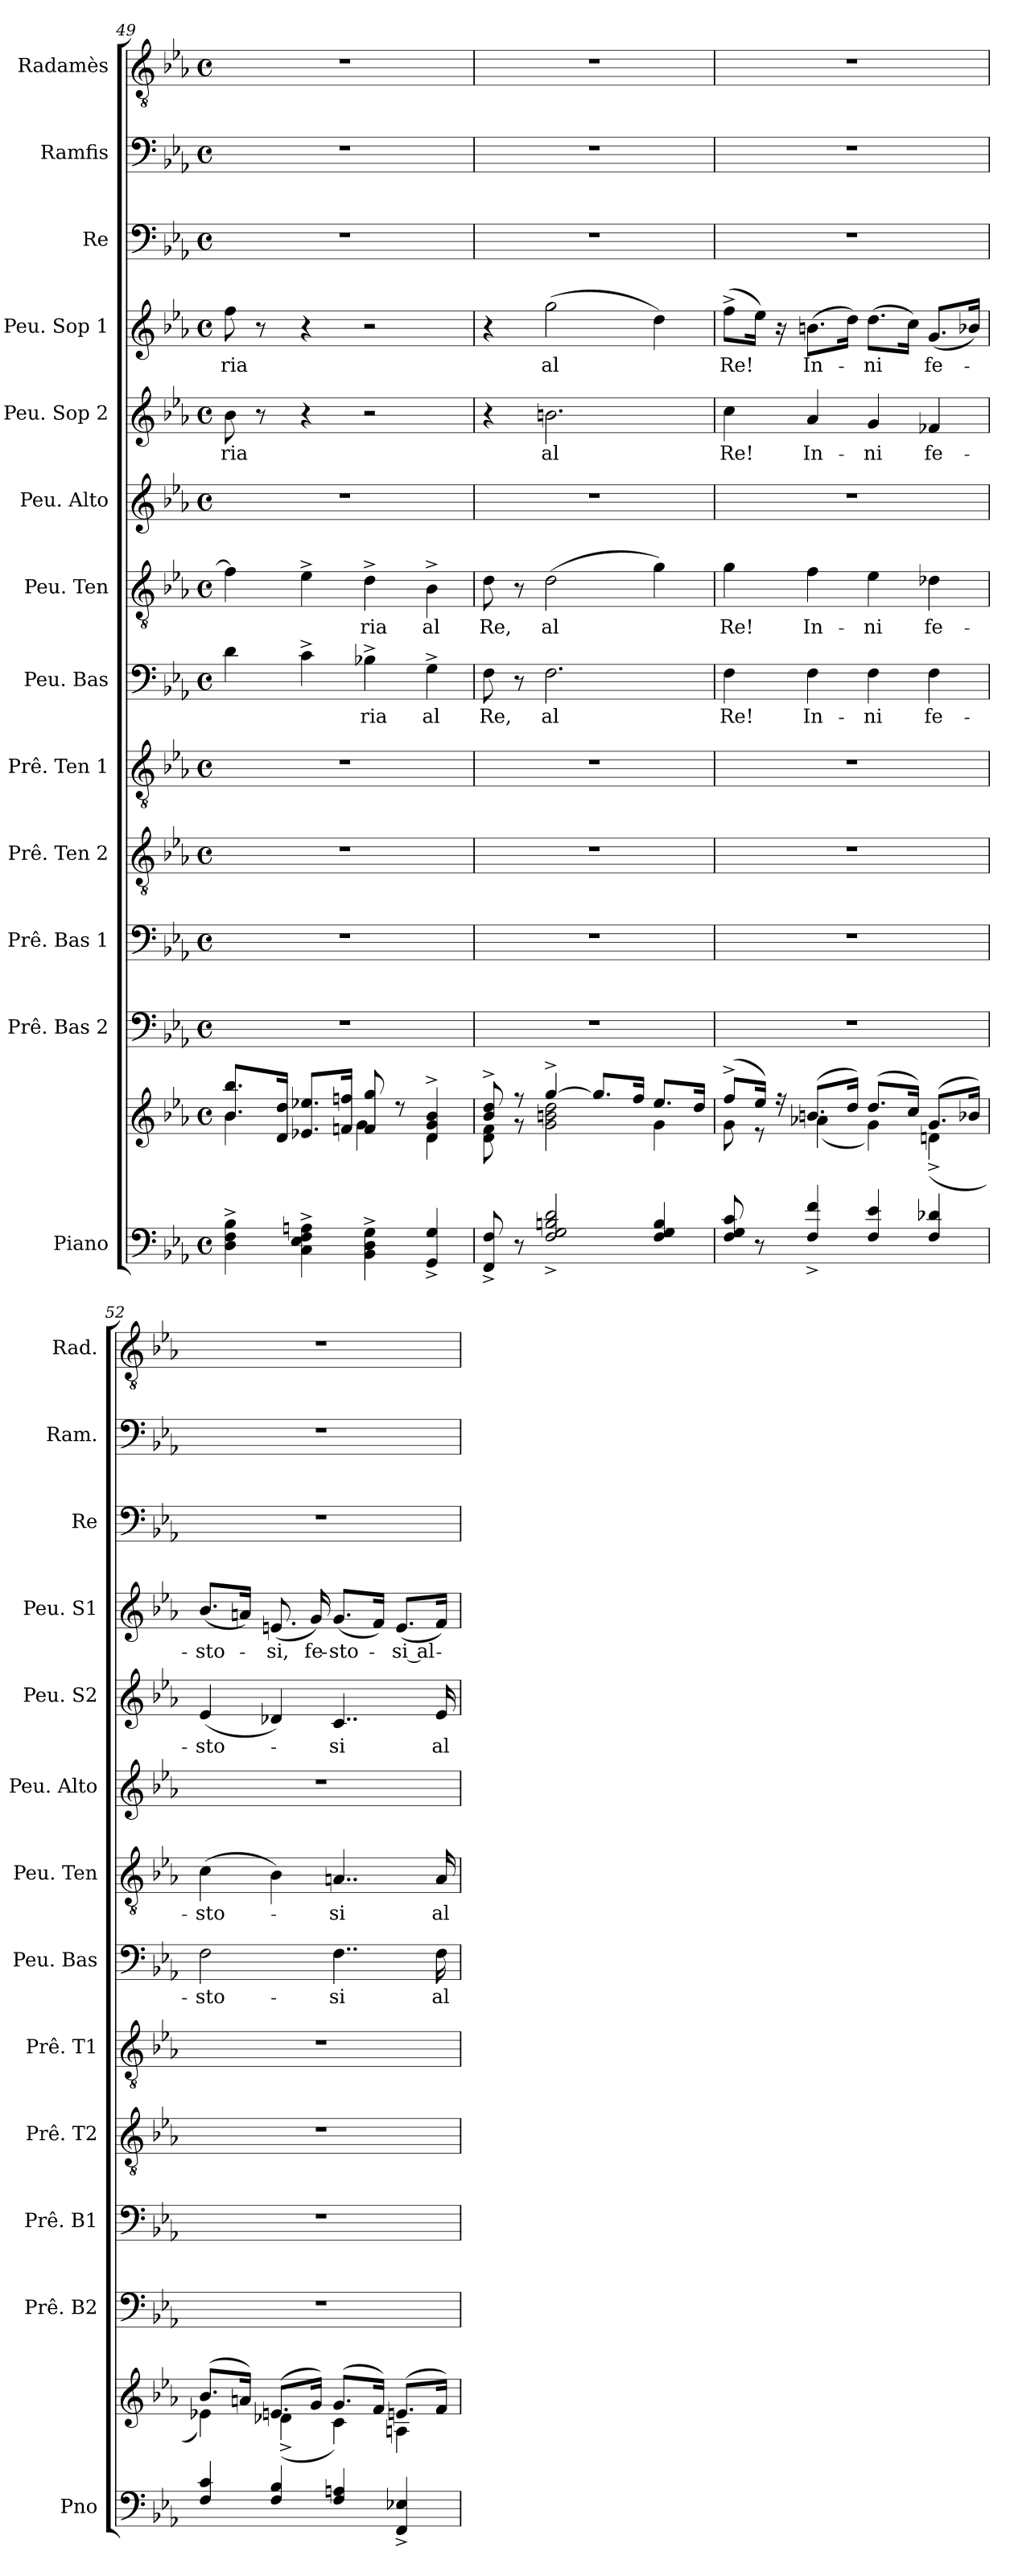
**kern	**kern	**kern	**kern	**kern	**kern	**kern	**text	**kern	**text	**kern	**kern	**text	**kern	**text	**kern	**kern	**kern
*part13	*part13	*part12	*part11	*part10	*part9	*part8	*part8	*part7	*part7	*part6	*part5	*part5	*part4	*part4	*part3	*part2	*part1
*staff14	*staff13	*staff12	*staff11	*staff10	*staff9	*staff8	*staff8	*staff7	*staff7	*staff6	*staff5	*staff5	*staff4	*staff4	*staff3	*staff2	*staff1
*I"Piano	*	*I"Prê. Bas 2	*I"Prê. Bas 1	*I"Prê. Ten 2	*I"Prê. Ten 1	*I"Peu. Bas	*	*I"Peu. Ten	*	*I"Peu. Alto	*I"Peu. Sop 2	*	*I"Peu. Sop 1	*	*I"Re	*I"Ramfis	*I"Radamès
*I'Pno	*	*I'Prê. B2	*I'Prê. B1	*I'Prê. T2	*I'Prê. T1	*I'Peu. Bas	*	*I'Peu. Ten	*	*I'Peu. Alto	*I'Peu. S2	*	*I'Peu. S1	*	*I'Re	*I'Ram.	*I'Rad.
!!LO:PB:g=z
*clefF4	*clefG2	*clefF4	*clefF4	*clefGv2	*clefGv2	*clefF4	*	*clefGv2	*	*clefG2	*clefG2	*	*clefG2	*	*clefF4	*clefF4	*clefGv2
*k[b-e-a-]	*k[b-e-a-]	*k[b-e-a-]	*k[b-e-a-]	*k[b-e-a-]	*k[b-e-a-]	*k[b-e-a-]	*	*k[b-e-a-]	*	*k[b-e-a-]	*k[b-e-a-]	*	*k[b-e-a-]	*	*k[b-e-a-]	*k[b-e-a-]	*k[b-e-a-]
*M4/4	*M4/4	*M4/4	*M4/4	*M4/4	*M4/4	*M4/4	*	*M4/4	*	*M4/4	*M4/4	*	*M4/4	*	*M4/4	*M4/4	*M4/4
*met(c)	*met(c)	*met(c)	*met(c)	*met(c)	*met(c)	*met(c)	*	*met(c)	*	*met(c)	*met(c)	*	*met(c)	*	*met(c)	*met(c)	*met(c)
=49	=49	=49	=49	=49	=49	=49	=49	=49	=49	=49	=49	=49	=49	=49	=49	=49	=49
*	*^	*	*	*	*	*	*	*	*	*	*	*	*	*	*	*	*
!	!	!	!	!	!	!	!	!	!	!	!	!	!LO:LY:b:color=#0055FF	!	!LO:LY:b:color=#0055FF	!	!	!
4D\^ 4F\^ 4B-\^	8.b-/ 8.bb-/L	4b-\	1r	1r	1r	1r	4d\	.	4f\]	.	1r	8b-\	-ria	8ff\	-ria	1r	1r	1r
.	.	.	.	.	.	.	.	.	.	.	.	8r	.	8r	.	.	.	.
.	16d/ 16dd/Jk	.	.	.	.	.	.	.	.	.	.	.	.	.	.	.	.	.
4C\^ 4E-\^ 4F\^ 4An\^	8.e-X/ 8.ee-X/L	4ryy	.	.	.	.	4c^\	.	4e-^\	.	.	4r	.	4r	.	.	.	.
.	16fn/ 16ffn/Jk	.	.	.	.	.	.	.	.	.	.	.	.	.	.	.	.	.
!	!	!	!	!	!	!	!	!LO:LY:b:color=#AA0000	!	!LO:LY:b:color=#0055FF	!	!	!	!	!	!	!	!
4BB-\^ 4D\^ 4G\^	8f/ 8gg/	4g\	.	.	.	.	4B-X^\	-ria	4d^\	-ria	.	2r	.	2r	.	.	.	.
.	8r	.	.	.	.	.	.	.	.	.	.	.	.	.	.	.	.	.
!	!	!	!	!	!	!	!	!LO:LY:b:color=#AA0000	!	!LO:LY:b:color=#0055FF	!	!	!	!	!	!	!	!
4GG/^ 4G/^	4d/^ 4g/^ 4b-/^	4d\	.	.	.	.	4G^\	al	4B-^\	al	.	.	.	.	.	.	.	.
=50	=50	=50	=50	=50	=50	=50	=50	=50	=50	=50	=50	=50	=50	=50	=50	=50	=50	=50
!	!	!	!	!	!	!	!	!LO:LY:b:color=#AA0000	!	!LO:LY:b:color=#0055FF	!	!	!	!	!	!	!	!
8FF/^ 8F/^	8b-/^ 8dd/^	8d\ 8f\	1r	1r	1r	1r	8F\	Re,	8d\	Re,	1r	4r	.	4r	.	1r	1r	1r
8r	8r	8r	.	.	.	.	8r	.	8r	.	.	.	.	.	.	.	.	.
!	!	!	!	!	!	!	!	!LO:LY:b:color=#AA0000	!	!LO:LY:b:color=#0055FF	!	!	!LO:LY:b:color=#0055FF	!	!LO:LY:b:color=#0055FF	!	!	!
2F/^ 2G/^ 2Bn/^ 2d/^	[4gg^/	2g\ 2bn\ 2dd\	.	.	.	.	2.F\	al	(>2d\	al	.	2.bn\	al	(>2gg\	al	.	.	.
.	8.gg/L]	.	.	.	.	.	.	.	.	.	.	.	.	.	.	.	.	.
.	16ff/Jk	.	.	.	.	.	.	.	.	.	.	.	.	.	.	.	.	.
4F/ 4G/ 4B/	8.ee-/L	4g\	.	.	.	.	.	.	4g\)	.	.	.	.	4dd\)	.	.	.	.
.	16dd/Jk	.	.	.	.	.	.	.	.	.	.	.	.	.	.	.	.	.
=51	=51	=51	=51	=51	=51	=51	=51	=51	=51	=51	=51	=51	=51	=51	=51	=51	=51	=51
!	!	!	!	!	!	!	!	!LO:LY:b:color=#AA0000	!	!LO:LY:b:color=#0055FF	!	!	!LO:LY:b:color=#0055FF	!	!LO:LY:b:color=#0055FF	!	!	!
8F/ 8G/ 8c/	(>8ff^/L	8g\	1r	1r	1r	1r	4F\	Re!	4g\	Re!	1r	4cc\	Re!	(>8ff^\L	Re!	1r	1r	1r
8r	16ee-/Jk)	8r	.	.	.	.	.	.	.	.	.	.	.	16ee-\Jk)	.	.	.	.
.	16r	.	.	.	.	.	.	.	.	.	.	.	.	16r	.	.	.	.
!	!	!	!	!	!	!	!	!LO:LY:b:color=#AA0000	!	!LO:LY:b:color=#0055FF	!	!	!LO:LY:b:color=#0055FF	!	!LO:LY:b:color=#0055FF	!	!	!
4F/^ 4f/^	(>8.bn/L	(<4a-X\	.	.	.	.	4F\	In-	4f\	In-	.	4a-/	In-	(>8.bn\L	In-	.	.	.
.	16dd/Jk)	.	.	.	.	.	.	.	.	.	.	.	.	16dd\Jk)	.	.	.	.
!	!	!	!	!	!	!	!	!LO:LY:b:color=#AA0000	!	!LO:LY:b:color=#0055FF	!	!	!LO:LY:b:color=#0055FF	!	!LO:LY:b:color=#0055FF	!	!	!
4F/ 4e-/	(>8.dd/L	4g\)	.	.	.	.	4F\	-ni	4e-\	-ni	.	4g/	-ni	(>8.dd\L	-ni	.	.	.
.	16cc/Jk)	.	.	.	.	.	.	.	.	.	.	.	.	16cc\Jk)	.	.	.	.
!	!	!	!	!	!	!	!	!LO:LY:b:color=#AA0000	!	!LO:LY:b:color=#0055FF	!	!	!LO:LY:b:color=#0055FF	!	!LO:LY:b:color=#0055FF	!	!	!
4F/ 4d-X/	(>8.g/L	(<4dn^\	.	.	.	.	4F\	fe-	4d-X\	fe-	.	4f-X/	fe-	(<8.g/L	fe-	.	.	.
.	16b-X/Jk)	.	.	.	.	.	.	.	.	.	.	.	.	16b-X/Jk)	.	.	.	.
!!LO:LB:g=z
=52	=52	=52	=52	=52	=52	=52	=52	=52	=52	=52	=52	=52	=52	=52	=52	=52	=52	=52
!	!	!	!	!	!	!	!	!LO:LY:b:color=#AA0000	!	!LO:LY:b:color=#0055FF	!	!	!LO:LY:b:color=#0055FF	!	!LO:LY:b:color=#0055FF	!	!	!
4F/ 4c/	(>8.b-/L	4e-X\)	1r	1r	1r	1r	2F\	-sto-	(>4c\	-sto-	1r	(<4e-/	-sto-	(<8.b-/L	-sto-	1r	1r	1r
.	16an/Jk)	.	.	.	.	.	.	.	.	.	.	.	.	16an/Jk)	.	.	.	.
!	!	!	!	!	!	!	!	!	!	!	!	!	!	!	!LO:LY:b:color=#0055FF	!	!	!
4F/ 4B-/	(>8.en/L	(<4d-X^\	.	.	.	.	.	.	4B-\)	.	.	4d-X/)	.	(<8.en/	-si,	.	.	.
!	!	!	!	!	!	!	!	!	!	!	!	!	!	!	!LO:LY:b:color=#0055FF	!	!	!
.	16g/Jk)	.	.	.	.	.	.	.	.	.	.	.	.	16g/)	fe-	.	.	.
!	!	!	!	!	!	!	!	!LO:LY:b:color=#AA0000	!	!LO:LY:b:color=#0055FF	!	!	!LO:LY:b:color=#0055FF	!	!LO:LY:b:color=#0055FF	!	!	!
4F/ 4An/	(>8.g/L	4c\)	.	.	.	.	4..F\	-si	4..An/	-si	.	4..c/	-si	(<8.g/L	-sto-	.	.	.
.	16f/Jk)	.	.	.	.	.	.	.	.	.	.	.	.	16f/Jk)	.	.	.	.
!	!	!	!	!	!	!	!	!	!	!	!	!	!	!	!LO:LY:b:color=#0055FF	!	!	!
4FF/^ 4E-X/^	(>8.en/L	4An\	.	.	.	.	.	.	.	.	.	.	.	(<8.e/L	si al-	.	.	.
!	!	!	!	!	!	!	!	!LO:LY:b:color=#AA0000	!	!LO:LY:b:color=#0055FF	!	!	!LO:LY:b:color=#0055FF	!	!	!	!	!
.	16f/Jk)	.	.	.	.	.	16F\	al-	16A/	al-	.	16e-/	al-	16f/Jk)	.	.	.	.
*	*v	*v	*	*	*	*	*	*	*	*	*	*	*	*	*	*	*	*
=	=	=	=	=	=	=	=	=	=	=	=	=	=	=	=	=	=
*-	*-	*-	*-	*-	*-	*-	*-	*-	*-	*-	*-	*-	*-	*-	*-	*-	*-
